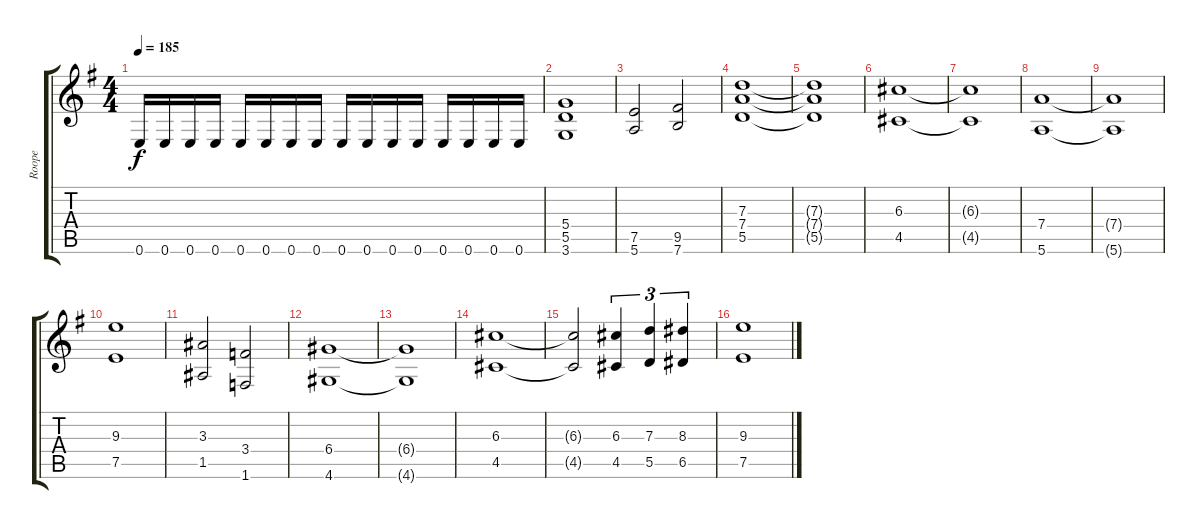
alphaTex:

\track ("Roope" "Roope") {instrument distortionguitar}
\staff {score tabs}
\tuning (E4 B3 G3 D3 A2 E2) {hide}
\ts (4 4)
\tempo 185
\clef g2
\ks g
0.6.16{dy f} 0.6.16 0.6.16 0.6.16 0.6.16 0.6.16 0.6.16 0.6.16 0.6.16 0.6.16 0.6.16 0.6.16 0.6.16 0.6.16 0.6.16 0.6.16 |
(5.4 5.5 3.6).1 |
(7.5 5.6).2 (9.5 7.6).2 |
(7.3 7.4 5.5).1 |
(7.3{t} 7.4{t} 5.5{t}).1 |
(6.3 4.5).1 |
(6.3{t} 4.5{t}).1 |
(7.4 5.6).1 |
(7.4{t} 5.6{t}).1 |
(9.3 7.5).1 |
(3.3 1.5).2 (3.4 1.6).2 |
(6.4 4.6).1 |
(6.4{t} 4.6{t}).1 |
(6.3 4.5).1 |
(6.3{t} 4.5{t}).2 (6.3 4.5).4{tu (3 2)} (7.3 5.5).4{tu (3 2)} (8.3 6.5).4{tu (3 2)} |
(9.3 7.5).1
